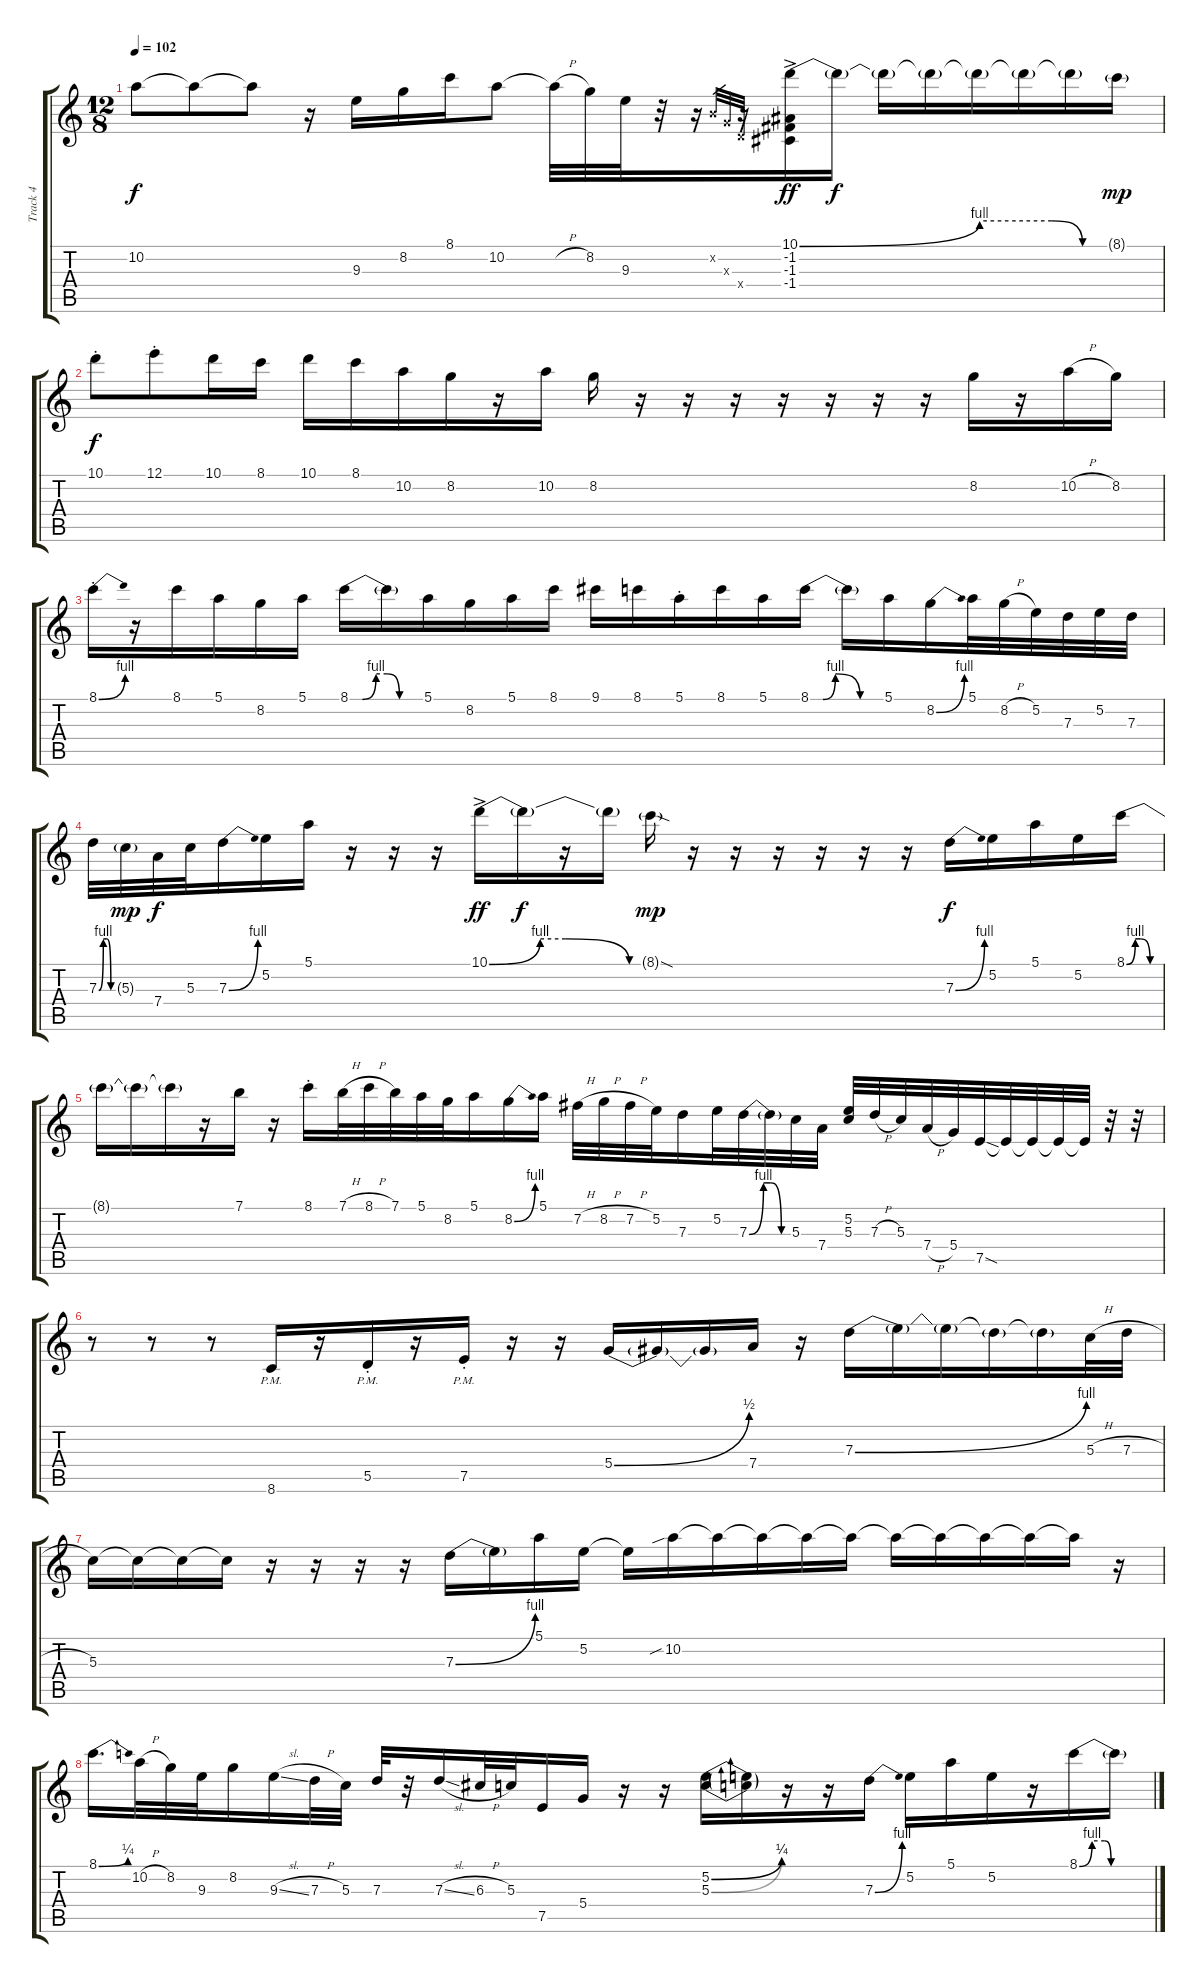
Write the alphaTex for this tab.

\track ("Track 4" "Track 4") {instrument overdrivenguitar}
\staff {score tabs}
\tuning (E4 B3 G3 D3 A2 E2) {hide}
\ts (12 8)
\tempo 102
\clef g2
\ks c
10.2.8{dy f} 10.2{t}.8 10.2{t}.8 r.16 9.3.16 8.2.16 8.1.16 10.2.8 10.2{h t}.32 8.2.32 9.3.32 r.32 r.16 r.16 0.2{x}.32{gr} 0.3{x}.32{gr} 0.4{x}.32{gr} (10.1{be (custom 0 0 35 4 49 4 55 0 60 0) ac} -1.2 -1.3 -1.4).16{dy ff} 10.1{t}.16{dy f} 10.1{t}.16 10.1{t}.16 10.1{t}.16 10.1{t}.16 10.1{t}.16 8.1{g}.16{dy mp} |
10.1{st}.8{dy f} 12.1{st}.8 10.1.16 8.1.16 10.1.16 8.1.16 10.2.16 8.2.16 r.16 10.2.16 8.2.16 r.16 r.16 r.16 r.16 r.16 r.16 r.16 8.2.16 r.16 10.2{h}.16 8.2.16 |
8.1{be (bend 0 0 60 4) st}.16 r.16 8.1.16 5.1.16 8.2.16 5.1.16 8.1{be (custom 0 0 10 0 21 4 30 4 40 0 60 0)}.16 8.1{t}.16 5.1.16 8.2.16 5.1.16 8.1.16 9.1.16 8.1.16 5.1{st}.16 8.1.16 5.1.16 8.1{be (custom 0 0 10 0 20 4 40 0 60 0)}.16 8.1{t}.16 5.1.16 8.2{be (bend 0 0 60 4)}.16 5.1.32 8.2{h}.32 5.2.32 7.3.32 5.2.32 7.3.32 |
7.3{be (custom 0 0 19 4 34 4 51 0 60 0)}.32 5.3{g}.32{dy mp} 7.4.32{dy f} 5.3.32 7.3{be (bend 0 0 60 4)}.16 5.2.16 5.1.16 r.16 r.16 r.16 10.1{be (custom 0 0 20 4 30 4 55 0 60 0) ac}.16{dy ff} 10.1{t}.16{dy f} r.16 10.1{t}.16 8.1{sod g}.16{dy mp} r.16 r.16 r.16 r.16 r.16 r.16 7.3{be (bend 0 0 60 4)}.16{dy f} 5.2.16 5.1.16 5.2.16 8.1{be (custom 0 0 16 4 25 4 43 0 60 0)}.16 |
8.1{t}.16 8.1{t}.16 8.1{t}.16 r.16 7.1.16 r.16 8.1{st}.16 7.1{h}.32 8.1{h}.32 7.1.32 5.1.32 8.2.32 5.1.16 8.2{be (bend 0 0 60 4)}.16 5.1.16 7.2{h}.32 8.2{h}.32 7.2{h}.32 5.2.32 7.3.16 5.2.32 7.3{be (custom 0 0 20 4 30 4 45 0 60 0)}.32 7.3{t}.32 5.3.32 7.4.32 (5.2 5.3).32 7.3{h}.32 5.3.32 7.4{h}.32 5.4.32 7.5{sod}.32 7.5{t}.32 7.5{t}.32 7.5{t}.32 7.5{t}.32 r.32 r.32 |
r.8 r.8 r.8 8.6{pm}.16 r.16 5.5{pm st}.16 r.16 7.5{pm st}.16 r.16 r.16 5.4{be (bend 0 0 60 2)}.16 5.4{t}.16 5.4{t}.16 7.4.16 r.16 7.3{be (bend 0 0 60 4)}.16 7.3{t}.16 7.3{t}.16 7.3{t}.16 7.3{t}.16 5.3{h}.32 7.3{h}.32 |
5.3.16 5.3{t}.16 5.3{t}.16 5.3{t}.16 r.16 r.16 r.16 r.16 7.3{be (bend 0 0 60 4)}.16 7.3{t}.16 5.1.16 5.2.16 5.2{t}.16 10.2{sib}.16 10.2{t}.16 10.2{t}.16 10.2{t}.16 10.2{t}.16 10.2{t}.16 10.2{t}.16 10.2{t}.16 10.2{t}.16 10.2{t}.16 r.16 |
8.1{be (bend 0 0 60 1)}.16{d} 10.2{h}.32 8.2.32 9.3.32 8.2.16 9.3{sl}.16 7.3{h}.32 5.3.32 7.3.32 r.32 7.3{sl}.16 6.3{h}.32 5.3.32 7.5.16 5.4.16 r.16 r.16 (5.2{be (bend 0 0 60 1)} 5.3{be (bend 0 0 60 1)}).16 (5.2{t} 5.3{t}).16 r.16 r.16 7.3{be (bend 0 0 60 4)}.16 5.2.16 5.1.16 5.2.16 r.16 8.1{be (custom 0 0 10 4 20 4 25 0 60 0)}.16 8.1{t}.16
